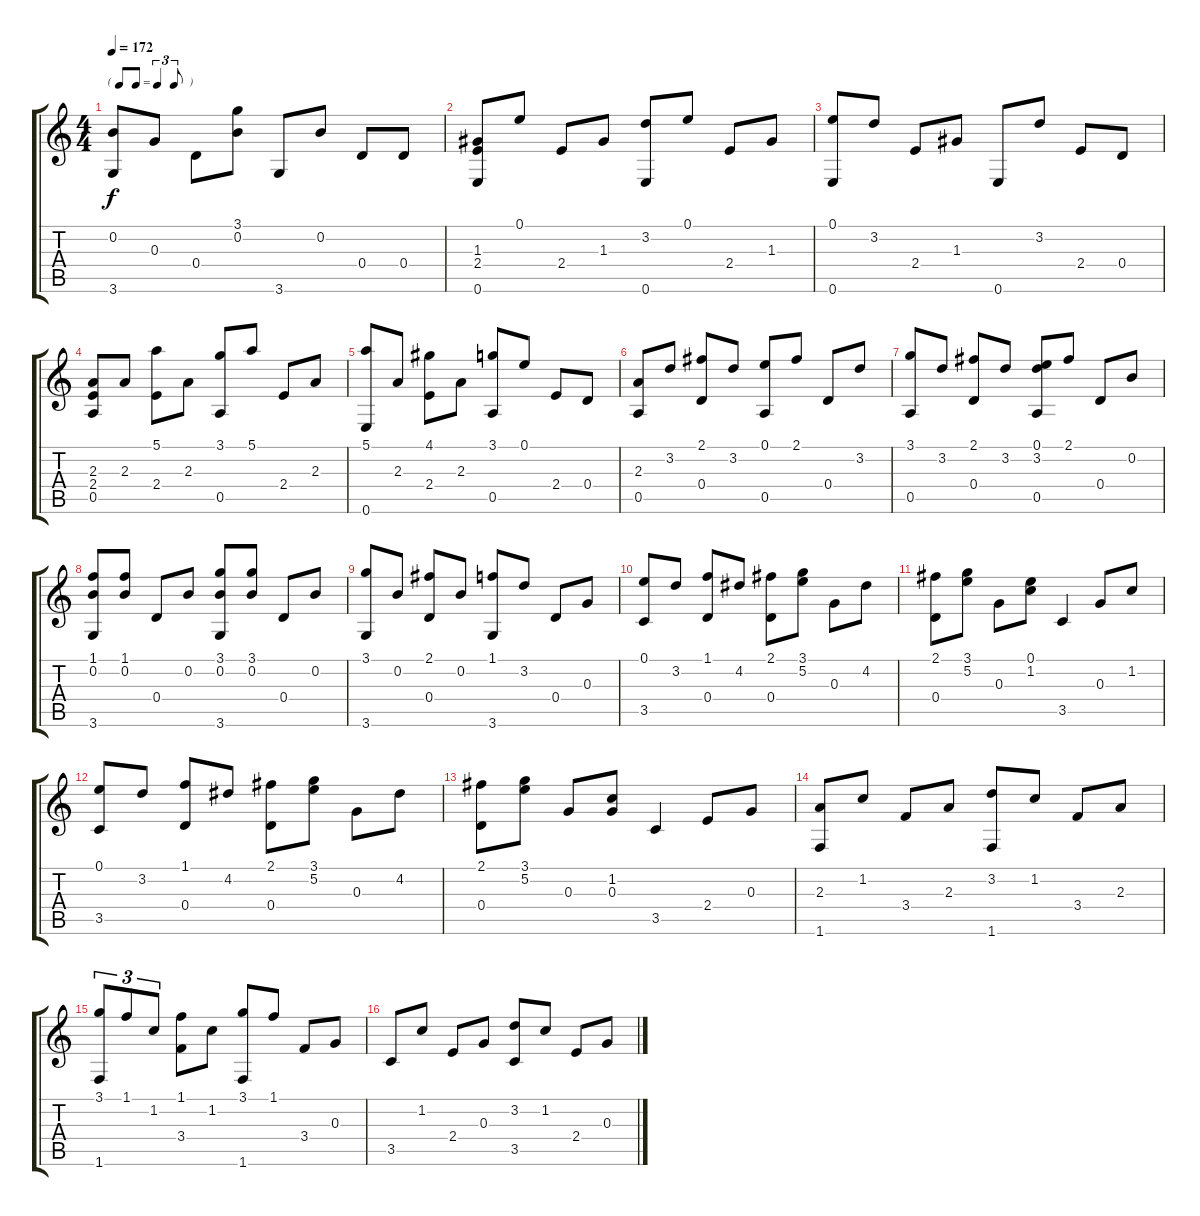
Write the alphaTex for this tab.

\track "" {instrument acousticguitarsteel}
\staff {score tabs}
\tuning (E4 B3 G3 D3 A2 E2) {hide}
\ts (4 4)
\tf triplet8th
\tempo 172
\clef g2
\ks c
(0.2 3.6).8{dy f} 0.3.8 0.4.8 (3.1 0.2).8 3.6.8 0.2.8 0.4.8 0.4.8 |
(1.3 2.4 0.6).8 0.1.8 2.4.8 1.3.8 (3.2 0.6).8 0.1.8 2.4.8 1.3.8 |
(0.1 0.6).8 3.2.8 2.4.8 1.3.8 0.6.8 3.2.8 2.4.8 0.4.8 |
(2.3 2.4 0.5).8 2.3.8 (5.1 2.4).8 2.3.8 (3.1 0.5).8 5.1.8 2.4.8 2.3.8 |
(5.1 0.6).8 2.3.8 (4.1 2.4).8 2.3.8 (3.1 0.5).8 0.1.8 2.4.8 0.4.8 |
(2.3 0.5).8 3.2.8 (2.1 0.4).8 3.2.8 (0.1 0.5).8 2.1.8 0.4.8 3.2.8 |
(3.1 0.5).8 3.2.8 (2.1 0.4).8 3.2.8 (0.1 3.2 0.5).8 2.1.8 0.4.8 0.2.8 |
(1.1 0.2 3.6).8 (1.1 0.2).8 0.4.8 0.2.8 (3.1 0.2 3.6).8 (3.1 0.2).8 0.4.8 0.2.8 |
(3.1 3.6).8 0.2.8 (2.1 0.4).8 0.2.8 (1.1 3.6).8 3.2.8 0.4.8 0.3.8 |
(0.1 3.5).8 3.2.8 (1.1 0.4).8 4.2.8 (2.1 0.4).8 (3.1 5.2).8 0.3.8 4.2.8 |
(2.1 0.4).8 (3.1 5.2).8 0.3.8 (0.1 1.2).8 3.5.4 0.3.8 1.2.8 |
(0.1 3.5).8 3.2.8 (1.1 0.4).8 4.2.8 (2.1 0.4).8 (3.1 5.2).8 0.3.8 4.2.8 |
(2.1 0.4).8 (3.1 5.2).8 0.3.8 (1.2 0.3).8 3.5.4 2.4.8 0.3.8 |
(2.3 1.6).8 1.2.8 3.4.8 2.3.8 (3.2 1.6).8 1.2.8 3.4.8 2.3.8 |
(3.1 1.6).8{tu (3 2)} 1.1.8{tu (3 2)} 1.2.8{tu (3 2)} (1.1 3.4).8 1.2.8 (3.1 1.6).8 1.1.8 3.4.8 0.3.8 |
3.5.8 1.2.8 2.4.8 0.3.8 (3.2 3.5).8 1.2.8 2.4.8 0.3.8
